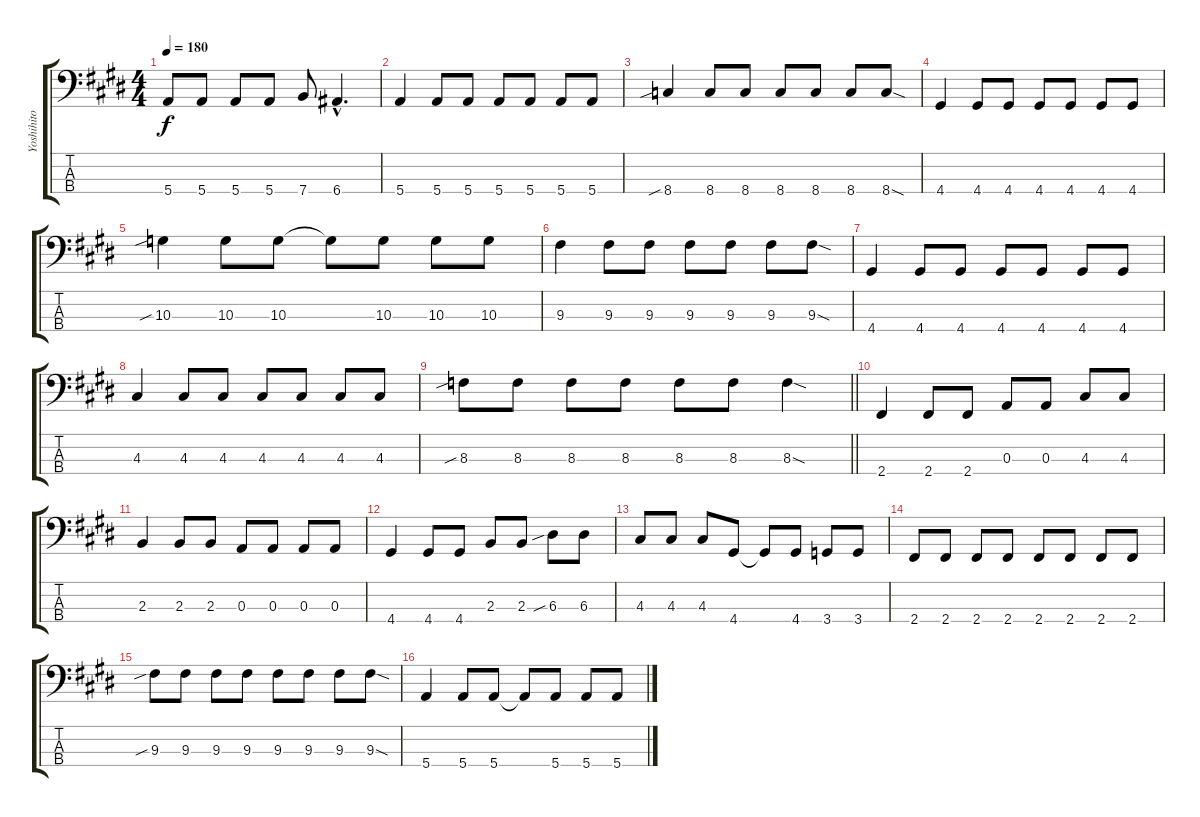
\track ("Yoshihito Onda" "Yoshihito ") {instrument electricbasspick}
\staff {score tabs}
\tuning (G2 D2 A1 E1) {hide}
\ts (4 4)
\tempo 180
\clef f4
\ks e
5.4.8{dy f} 5.4.8 5.4.8 5.4.8 7.4.8 6.4{hac}.4{d} |
5.4.4 5.4.8 5.4.8 5.4.8 5.4.8 5.4.8 5.4.8 |
8.4{sib}.4 8.4.8 8.4.8 8.4.8 8.4.8 8.4.8 8.4{sod}.8 |
4.4.4 4.4.8 4.4.8 4.4.8 4.4.8 4.4.8 4.4.8 |
10.3{sib}.4 10.3.8 10.3.8 10.3{t}.8 10.3.8 10.3.8 10.3.8 |
9.3.4 9.3.8 9.3.8 9.3.8 9.3.8 9.3.8 9.3{sod}.8 |
4.4.4 4.4.8 4.4.8 4.4.8 4.4.8 4.4.8 4.4.8 |
4.3.4 4.3.8 4.3.8 4.3.8 4.3.8 4.3.8 4.3.8 |
\barLineRight lightlight
8.3{sib}.8 8.3.8 8.3.8 8.3.8 8.3.8 8.3.8 8.3{sod}.4 |
2.4.4 2.4.8 2.4.8 0.3.8 0.3.8 4.3.8 4.3.8 |
2.3.4 2.3.8 2.3.8 0.3.8 0.3.8 0.3.8 0.3.8 |
4.4.4 4.4.8 4.4.8 2.3.8 2.3.8 6.3{sib}.8 6.3.8 |
4.3.8 4.3.8 4.3.8 4.4.8 4.4{t}.8 4.4.8 3.4.8 3.4.8 |
2.4.8 2.4.8 2.4.8 2.4.8 2.4.8 2.4.8 2.4.8 2.4.8 |
9.3{sib}.8 9.3.8 9.3.8 9.3.8 9.3.8 9.3.8 9.3.8 9.3{sod}.8 |
5.4.4 5.4.8 5.4.8 5.4{t}.8 5.4.8 5.4.8 5.4.8
